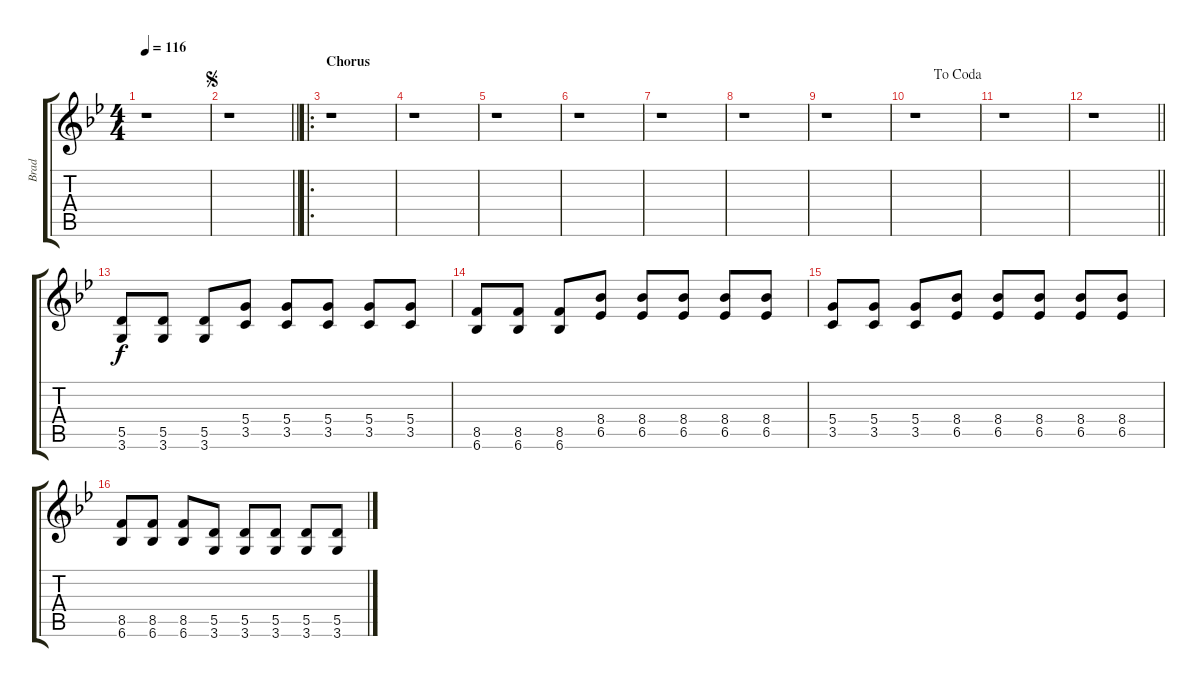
\track ("Brad" "Brad") {instrument distortionguitar}
\staff {score tabs}
\tuning (E4 B3 G3 D3 A2 E2) {hide}
\ts (4 4)
\tempo 116
\clef g2
\ks bb
r.1{dy f instrument distortionguitar} |
\jump segno
\barLineRight lightlight
r.1 |
\ro
\section ("" "Chorus")
r.1 |
r.1 |
r.1 |
r.1 |
r.1 |
r.1 |
r.1 |
\jump dacoda
r.1 |
r.1 |
\barLineRight lightlight
r.1 |
(5.5 3.6).8 (5.5 3.6).8 (5.5 3.6).8 (5.4 3.5).8 (5.4 3.5).8 (5.4 3.5).8 (5.4 3.5).8 (5.4 3.5).8 |
(8.5 6.6).8 (8.5 6.6).8 (8.5 6.6).8 (8.4 6.5).8 (8.4 6.5).8 (8.4 6.5).8 (8.4 6.5).8 (8.4 6.5).8 |
(5.4 3.5).8 (5.4 3.5).8 (5.4 3.5).8 (8.4 6.5).8 (8.4 6.5).8 (8.4 6.5).8 (8.4 6.5).8 (8.4 6.5).8 |
(8.5 6.6).8 (8.5 6.6).8 (8.5 6.6).8 (5.5 3.6).8 (5.5 3.6).8 (5.5 3.6).8 (5.5 3.6).8 (5.5 3.6).8
